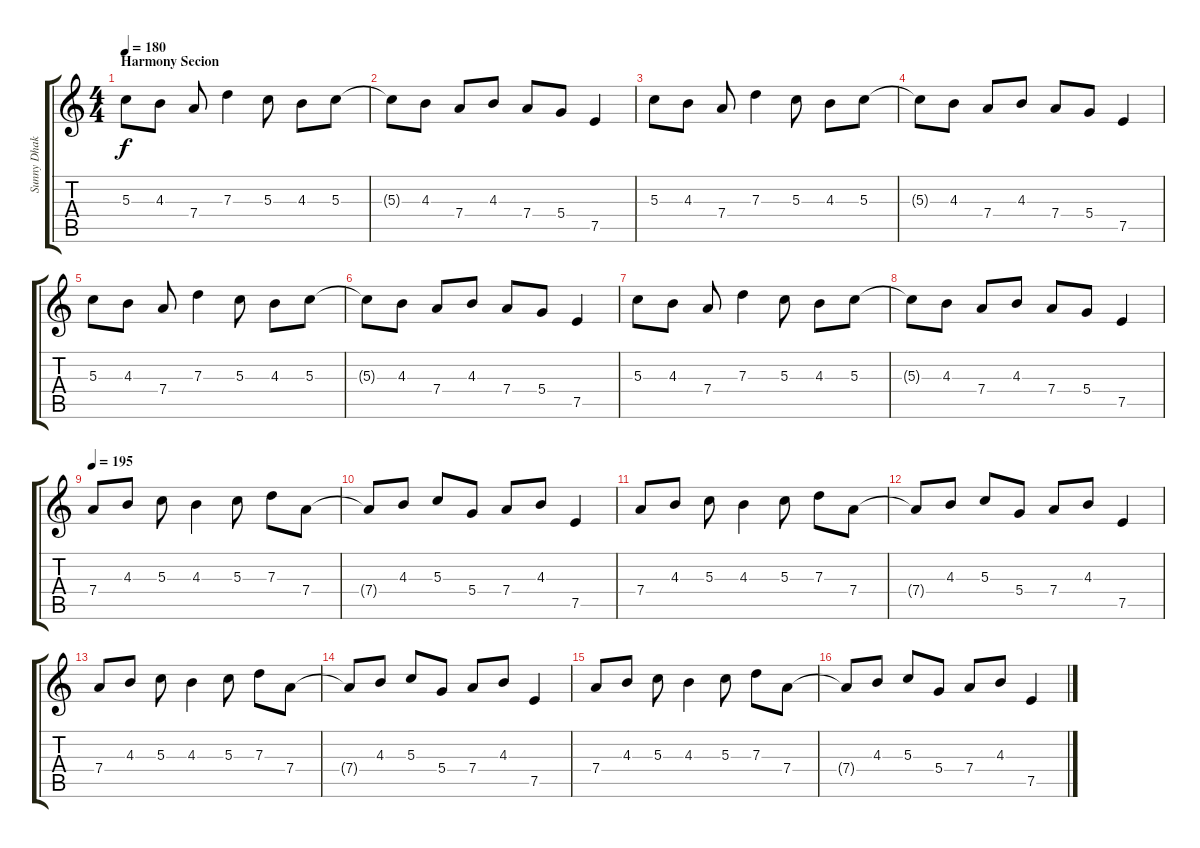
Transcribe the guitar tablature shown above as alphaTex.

\track ("Sunny Dhak" "Sunny Dhak") {instrument distortionguitar}
\staff {score tabs}
\tuning (E4 B3 G3 D3 A2 E2) {hide}
\ts (4 4)
\section ("" "Harmony Secion")
\tempo 180
\clef g2
\ks c
5.3.8{dy f} 4.3.8 7.4.8 7.3.4 5.3.8 4.3.8 5.3.8 |
5.3{t}.8 4.3.8 7.4.8 4.3.8 7.4.8 5.4.8 7.5.4 |
5.3.8 4.3.8 7.4.8 7.3.4 5.3.8 4.3.8 5.3.8 |
5.3{t}.8 4.3.8 7.4.8 4.3.8 7.4.8 5.4.8 7.5.4 |
5.3.8 4.3.8 7.4.8 7.3.4 5.3.8 4.3.8 5.3.8 |
5.3{t}.8 4.3.8 7.4.8 4.3.8 7.4.8 5.4.8 7.5.4 |
5.3.8 4.3.8 7.4.8 7.3.4 5.3.8 4.3.8 5.3.8 |
5.3{t}.8 4.3.8 7.4.8 4.3.8 7.4.8 5.4.8 7.5.4 |
\tempo 195
7.4.8 4.3.8 5.3.8 4.3.4 5.3.8 7.3.8 7.4.8 |
7.4{t}.8 4.3.8 5.3.8 5.4.8 7.4.8 4.3.8 7.5.4 |
7.4.8 4.3.8 5.3.8 4.3.4 5.3.8 7.3.8 7.4.8 |
7.4{t}.8 4.3.8 5.3.8 5.4.8 7.4.8 4.3.8 7.5.4 |
7.4.8 4.3.8 5.3.8 4.3.4 5.3.8 7.3.8 7.4.8 |
7.4{t}.8 4.3.8 5.3.8 5.4.8 7.4.8 4.3.8 7.5.4 |
7.4.8 4.3.8 5.3.8 4.3.4 5.3.8 7.3.8 7.4.8 |
7.4{t}.8 4.3.8 5.3.8 5.4.8 7.4.8 4.3.8 7.5.4
